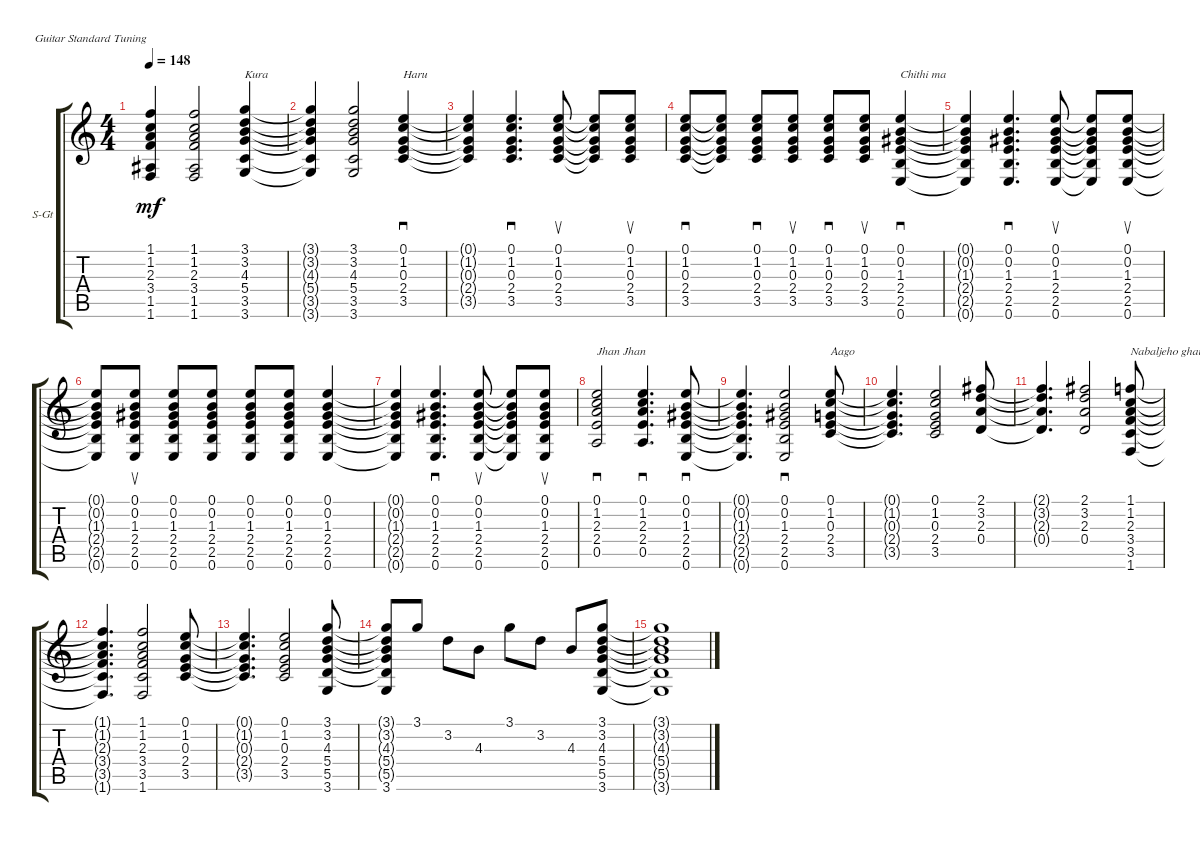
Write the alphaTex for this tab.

\defaultSystemsLayout 4
\bracketExtendMode groupsimilarinstruments
\firstSystemTrackNameOrientation horizontal
\otherSystemsTrackNameOrientation horizontal
\track ("Steel Guitar" "S-Gt") {instrument acousticguitarsteel}
\staff {score tabs}
\tuning (E4 B3 G3 D3 A2 E2)
\ts (4 4)
\tempo 148
\clef g2
\ks c
(1.6{t} 1.5{t} 3.4{t} 2.3{t} 1.2{t} 1.1{t}).4{dy mf} (1.6 1.5 3.4 2.3 1.1 1.2).2 (3.2 3.1 4.3 5.4 3.5 3.6).4{txt "Kura "} |
(3.6{t} 3.5{t} 5.4{t} 4.3{t} 3.2{t} 3.1{t}).4 (3.6 3.5 5.4 4.3 3.2 3.1).2 (0.1 1.2 0.3 2.4 3.5).4{sd txt "Haru"} |
(3.5{t} 2.4{t} 0.3{t} 1.2{t} 0.1{t}).4 (3.5 2.4 0.3 1.2 0.1).4{d sd} (0.1 1.2 0.3 2.4 3.5).8{su} (0.1{t} 1.2{t} 0.3{t} 2.4{t} 3.5{t}).8 (0.1 1.2 0.3 2.4 3.5).8{su} |
(3.5 2.4 0.3 1.2 0.1).8{sd} (3.5{t} 2.4{t} 0.3{t} 1.2{t} 0.1{t}).8 (0.1 1.2 0.3 2.4 3.5).8{sd} (3.5 2.4 0.3 1.2 0.1).8{su} (3.5 2.4 0.3 1.2 0.1).8{sd} (3.5 2.4 0.3 1.2 0.1).8{su} (0.6 2.5 2.4 1.3 0.2 0.1).4{sd txt "Chithi ma"} |
(0.6{t} 2.5{t} 2.4{t} 1.3{t} 0.2{t} 0.1{t}).4 (0.6 2.5 2.4 1.3 0.2 0.1).4{d sd} (0.6 2.5 2.4 1.3 0.2 0.1).8{su} (0.1{t} 0.2{t} 1.3{t} 2.4{t} 2.5{t} 0.6{t}).8 (0.1 0.2 1.3 2.4 2.5 0.6).8{su} |
(0.6{t} 2.5{t} 2.4{t} 1.3{t} 0.2{t} 0.1{t}).8 (0.1 0.2 1.3 2.4 2.5 0.6).8{su} (0.6 2.5 2.4 1.3 0.2 0.1).8 (0.1 0.2 1.3 2.4 2.5 0.6).8 (0.6 2.5 2.4 1.3 0.2 0.1).8 (0.1 0.2 1.3 2.4 2.5 0.6).8 (0.6 2.5 2.4 1.3 0.2 0.1).4 |
(0.1{t} 0.2{t} 1.3{t} 2.4{t} 2.5{t} 0.6{t}).4 (0.6 2.5 2.4 1.3 0.2 0.1).4{d sd} (0.6 2.5 2.4 1.3 0.2 0.1).8{su} (0.1{t} 0.2{t} 1.3{t} 2.4{t} 2.5{t} 0.6{t}).8 (0.1 0.2 1.3 2.4 2.5 0.6).8{su} |
(0.1 1.2 2.3 2.4 0.5).2{sd txt "Jhan Jhan"} (0.1 1.2 2.3 2.4 0.5).4{d sd} (0.1 0.2 1.3 2.4 2.5 0.6).8{sd} |
(2.5{t} 2.4{t} 1.3{t} 0.6{t} 0.2{t} 0.1{t}).4{d} (0.6 2.5 2.4 1.3 0.2 0.1).2{sd} (3.5 2.4 0.3 1.2 0.1).8{txt "Aago "} |
(0.1{t} 1.2{t} 0.3{t} 2.4{t} 3.5{t}).4{d} (0.1 1.2 0.3 2.4 3.5).2 (2.1 3.2 2.3 0.4).8 |
(0.4{t} 2.3{t} 3.2{t} 2.1{t}).4{d} (0.4 2.3 3.2 2.1).2 (1.1 1.2 2.3 3.4 3.5 1.6).8{txt "Nabaljeho ghau"} |
(1.6{t} 3.5{t} 3.4{t} 2.3{t} 1.2{t} 1.1{t}).4{d} (1.6 3.5 3.4 2.3 1.2 1.1).2 (3.5 2.4 0.3 1.2 0.1).8 |
(0.1{t} 1.2{t} 0.3{t} 2.4{t} 3.5{t}).4{d} (0.1 1.2 0.3 2.4 3.5).2 (3.6 5.5 5.4 4.3 3.2 3.1).8 |
(3.1{t} 3.2{t} 4.3{t} 5.4{t} 5.5{t} 3.6).8 3.1.8 3.2.8 4.3.8 3.1.8 3.2.8 4.3.8 (4.3 3.6 5.5 5.4 3.2 3.1).8 |
(3.1{t} 3.2{t} 4.3{t} 5.4{t} 5.5{t} 3.6{t}).1
